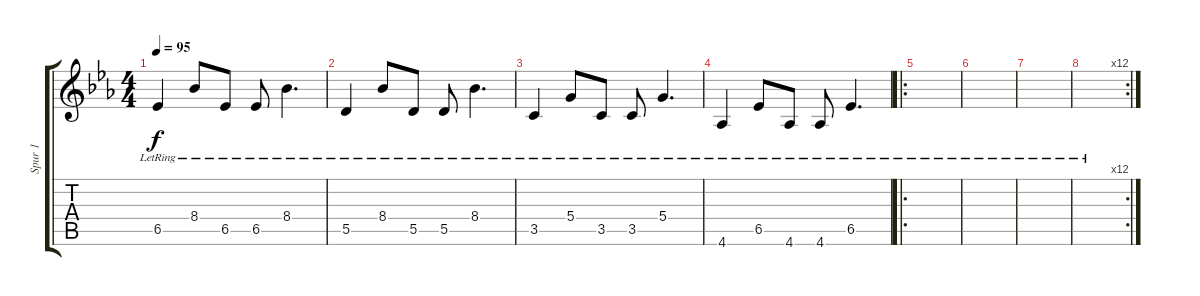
\track ("Spur 1" "Spur 1") {instrument electricguitarjazz}
\staff {score tabs}
\tuning (E4 B3 G3 D3 A2 E2) {hide}
\ts (4 4)
\tempo 95
\clef g2
\ks eb
6.5{lr}.4{dy f} 8.4{lr}.8 6.5{lr}.8 6.5{lr}.8 8.4{lr}.4{d} |
5.5{lr}.4 8.4{lr}.8 5.5{lr}.8 5.5{lr}.8 8.4{lr}.4{d} |
3.5{lr}.4 5.4{lr}.8 3.5{lr}.8 3.5{lr}.8 5.4{lr}.4{d} |
4.6{lr}.4 6.5{lr}.8 4.6{lr}.8 4.6{lr}.8 6.5{lr}.4{d} |
\ro
|
|
|
\rc 12
